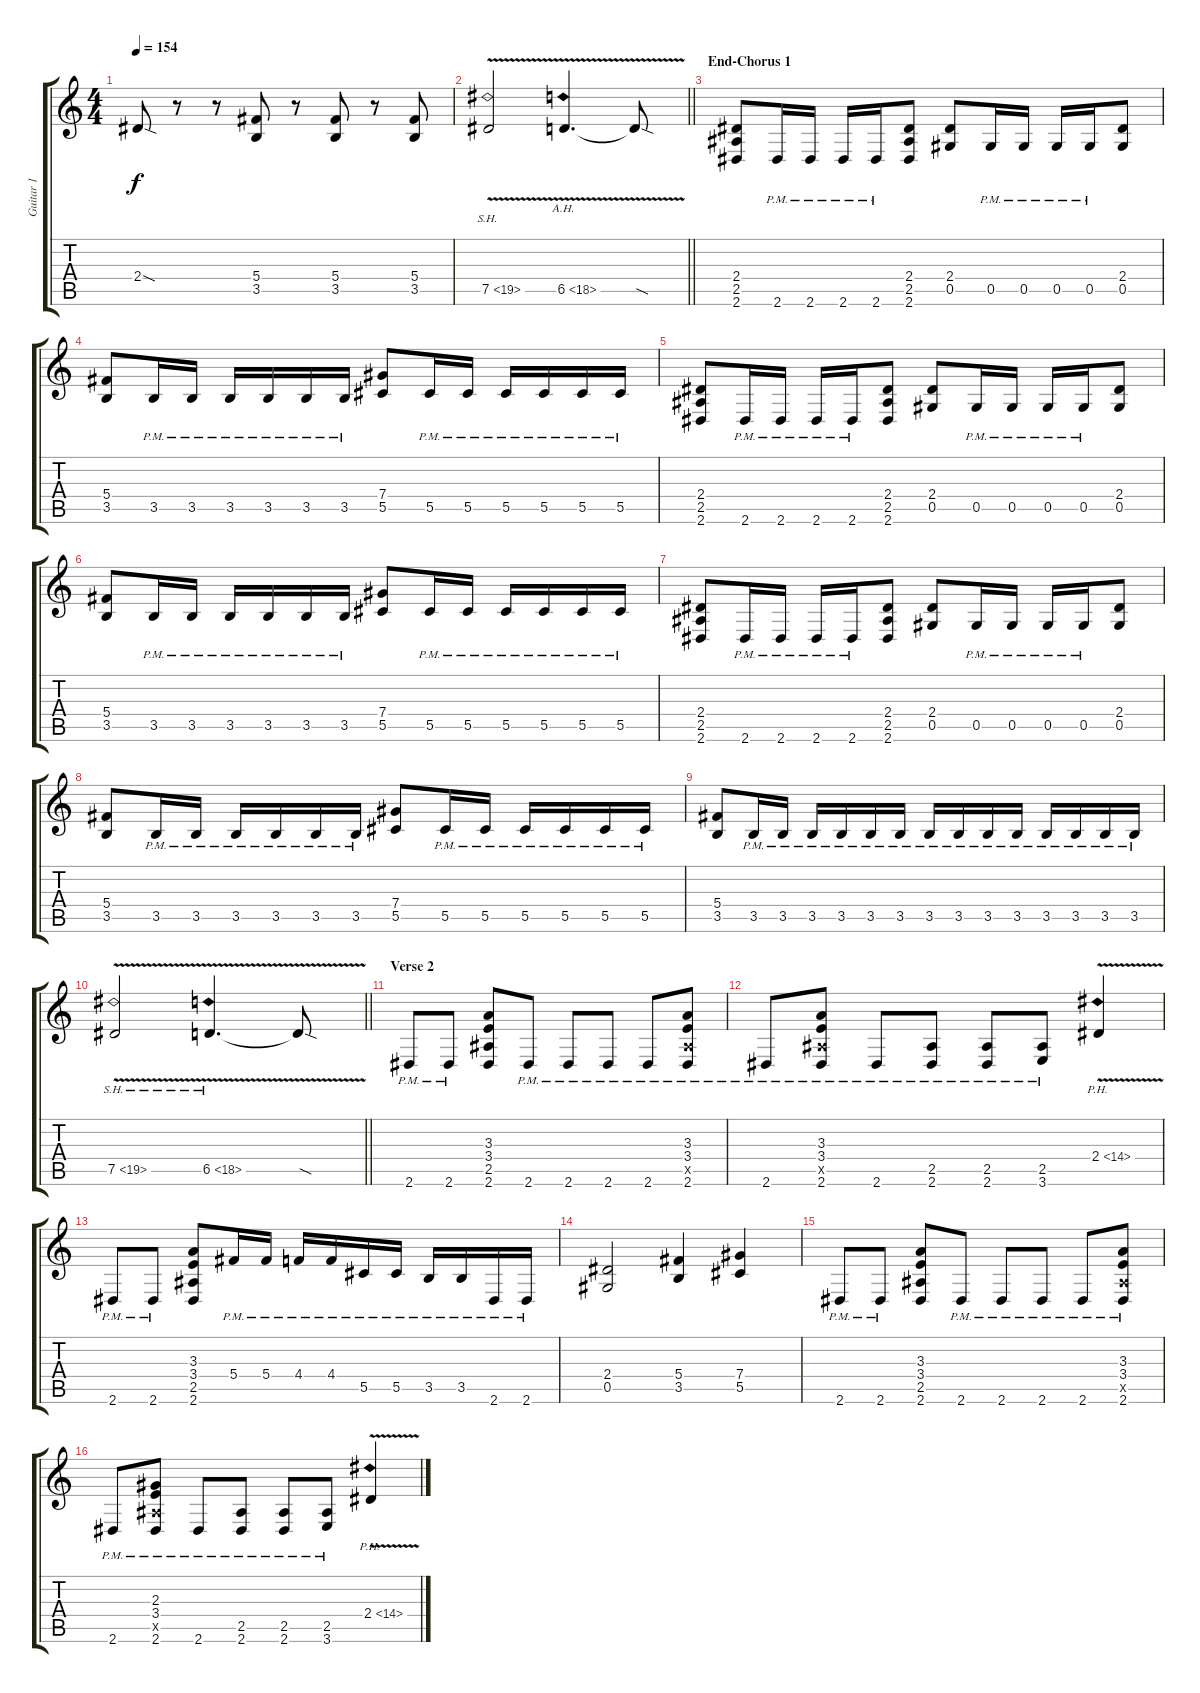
\track ("Guitar 1" "Guitar 1") {instrument distortionguitar}
\staff {score tabs}
\tuning (Eb4 Bb3 Gb3 Db3 Ab2 Db2) {hide}
\ts (4 4)
\tempo 154
\clef g2
\ks c
2.4{sod t}.8{dy f} r.8{instrument distortionguitar} r.8 (5.4 3.5).8 r.8 (5.4 3.5).8 r.8 (5.4 3.5).8 |
\barLineRight lightlight
7.5{sh 12 v}.2{instrument guitarharmonics} 6.5{ah 12 v}.4{d} 6.5{sod t}.8 |
\section ("" "End-Chorus 1")
(2.4 2.5 2.6).8{volume 13 instrument distortionguitar} 2.6{pm}.16 2.6{pm}.16 2.6{pm}.16 2.6{pm}.16 (2.4 2.5 2.6).8 (2.4 0.5).8 0.5{pm}.16 0.5{pm}.16 0.5{pm}.16 0.5{pm}.16 (2.4 0.5).8 |
(5.4 3.5).8 3.5{pm}.16 3.5{pm}.16 3.5{pm}.16 3.5{pm}.16 3.5{pm}.16 3.5{pm}.16 (7.4 5.5).8 5.5{pm}.16 5.5{pm}.16 5.5{pm}.16 5.5{pm}.16 5.5{pm}.16 5.5{pm}.16 |
(2.4 2.5 2.6).8 2.6{pm}.16 2.6{pm}.16 2.6{pm}.16 2.6{pm}.16 (2.4 2.5 2.6).8 (2.4 0.5).8 0.5{pm}.16 0.5{pm}.16 0.5{pm}.16 0.5{pm}.16 (2.4 0.5).8 |
(5.4 3.5).8 3.5{pm}.16 3.5{pm}.16 3.5{pm}.16 3.5{pm}.16 3.5{pm}.16 3.5{pm}.16 (7.4 5.5).8 5.5{pm}.16 5.5{pm}.16 5.5{pm}.16 5.5{pm}.16 5.5{pm}.16 5.5{pm}.16 |
(2.4 2.5 2.6).8 2.6{pm}.16 2.6{pm}.16 2.6{pm}.16 2.6{pm}.16 (2.4 2.5 2.6).8 (2.4 0.5).8 0.5{pm}.16 0.5{pm}.16 0.5{pm}.16 0.5{pm}.16 (2.4 0.5).8 |
(5.4 3.5).8 3.5{pm}.16 3.5{pm}.16 3.5{pm}.16 3.5{pm}.16 3.5{pm}.16 3.5{pm}.16 (7.4 5.5).8 5.5{pm}.16 5.5{pm}.16 5.5{pm}.16 5.5{pm}.16 5.5{pm}.16 5.5{pm}.16 |
(5.4 3.5).8 3.5{pm}.16 3.5{pm}.16 3.5{pm}.16 3.5{pm}.16 3.5{pm}.16 3.5{pm}.16 3.5{pm}.16 3.5{pm}.16 3.5{pm}.16 3.5{pm}.16 3.5{pm}.16 3.5{pm}.16 3.5{pm}.16 3.5{pm}.16 |
\barLineRight lightlight
7.5{sh 12 v}.2{instrument guitarharmonics} 6.5{sh 12 v}.4{d} 6.5{sod t}.8 |
\section ("" "Verse 2")
2.6{pm}.8{volume 16 instrument distortionguitar} 2.6{pm}.8 (3.3 3.4 2.5 2.6).8 2.6{pm}.8 2.6{pm}.8 2.6{pm}.8 2.6{pm}.8 (3.3 3.4 2.5{x} 2.6{pm}).8 |
2.6{pm}.8 (3.3 3.4 2.5{x} 2.6{pm}).8 2.6{pm}.8 (2.5{pm} 2.6{pm}).8 (2.5{pm} 2.6{pm}).8 (2.5{pm} 3.6{pm}).8 2.4{ph 12 v}.4{instrument guitarharmonics} |
2.6{pm}.8{instrument distortionguitar} 2.6{pm}.8 (3.3 3.4 2.5 2.6).8 5.4{pm}.16 5.4{pm}.16 4.4{pm}.16 4.4{pm}.16 5.5{pm}.16 5.5{pm}.16 3.5{pm}.16 3.5{pm}.16 2.6{pm}.16 2.6{pm}.16 |
(2.4 0.5).2 (5.4 3.5).4 (7.4 5.5).4 |
2.6{pm}.8{instrument distortionguitar} 2.6{pm}.8 (3.3 3.4 2.5 2.6).8 2.6{pm}.8 2.6{pm}.8 2.6{pm}.8 2.6{pm}.8 (3.3 3.4 2.5{x} 2.6{pm}).8 |
2.6{pm}.8 (2.3 3.4 2.5{x} 2.6{pm}).8 2.6{pm}.8 (2.5{pm} 2.6{pm}).8 (2.5{pm} 2.6{pm}).8 (2.5{pm} 3.6{pm}).8 2.4{ph 12 v}.4{instrument guitarharmonics}
